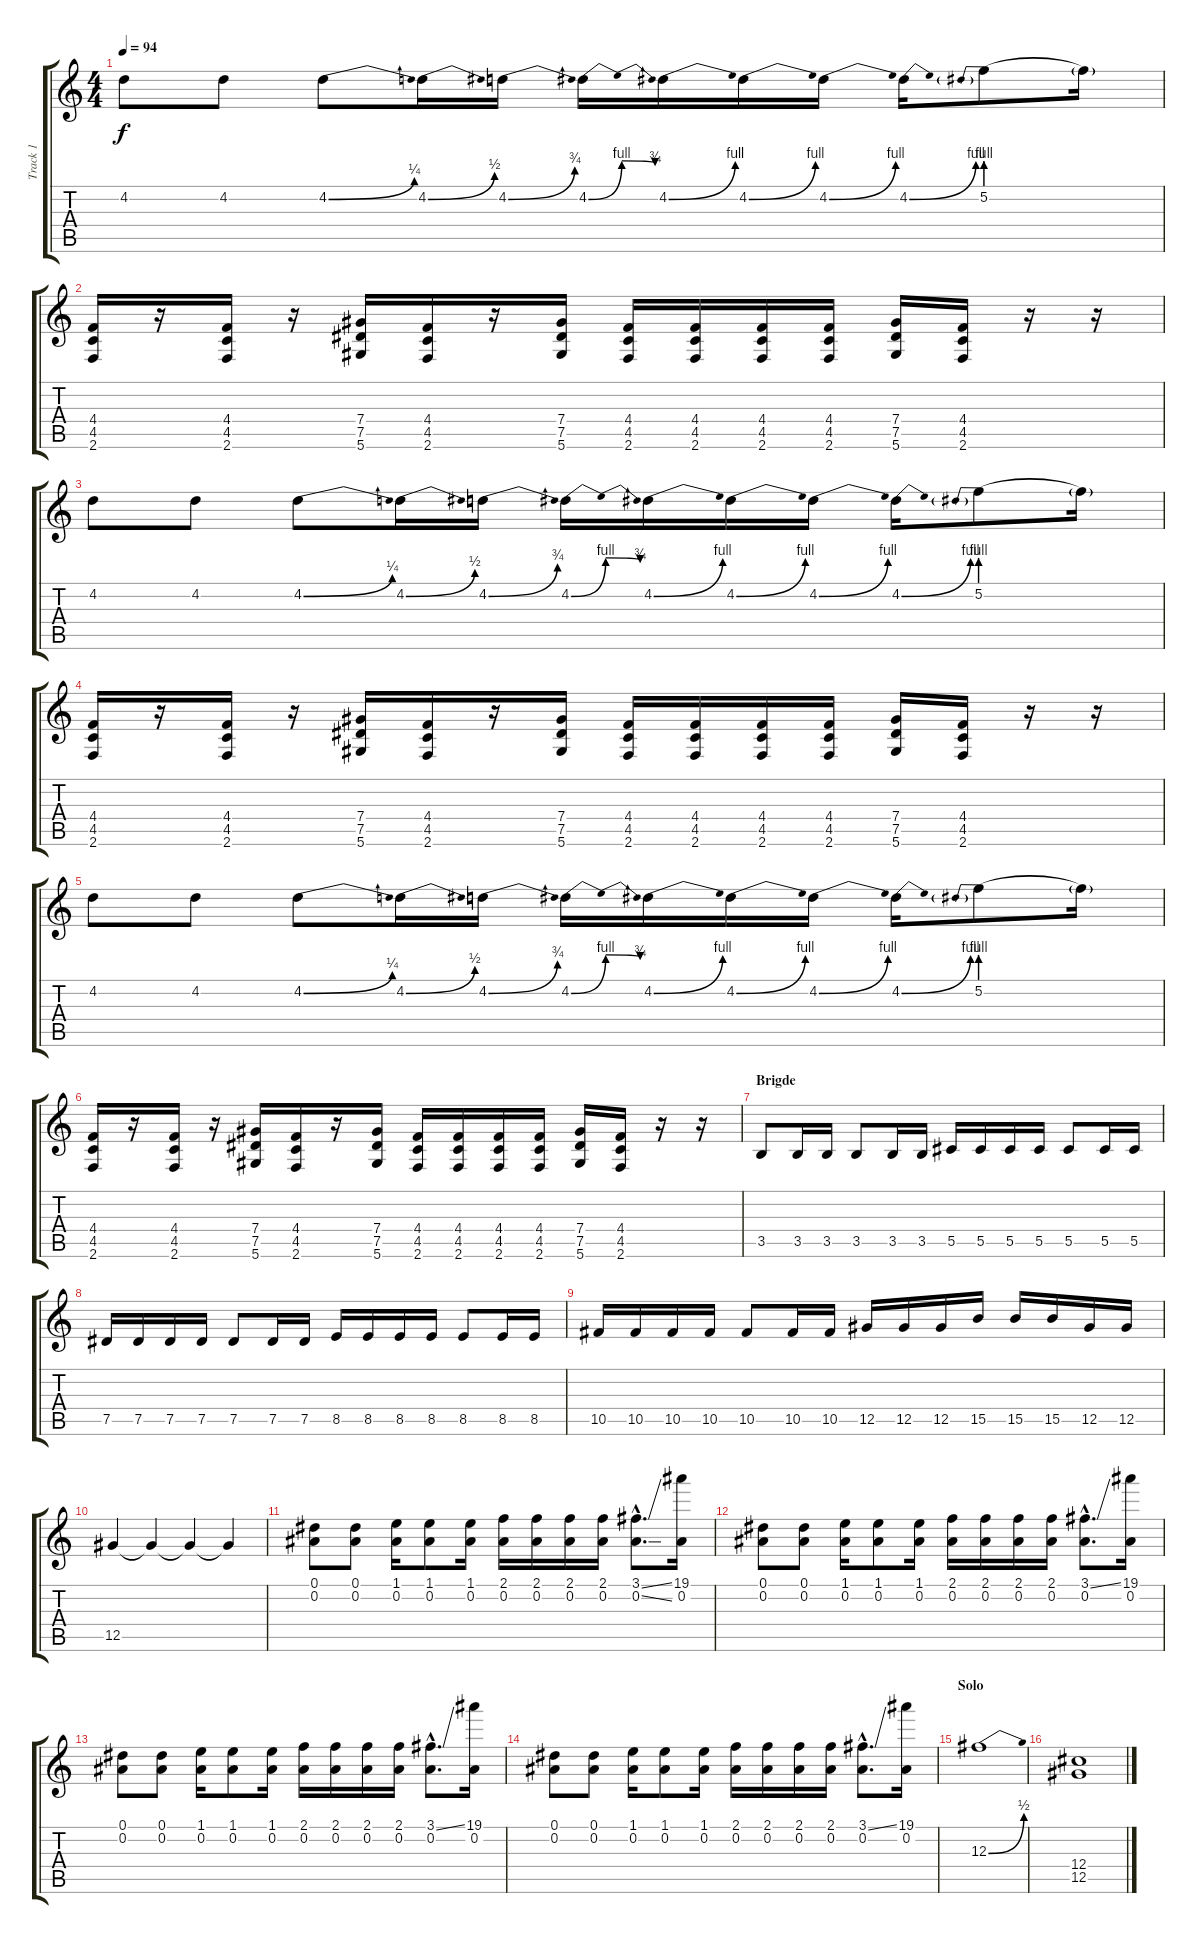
\track ("Track 1" "Track 1") {instrument overdrivenguitar}
\staff {score tabs}
\tuning (Eb4 Bb3 Gb3 Db3 Ab2 Eb2) {hide}
\ts (4 4)
\tempo 94
\clef g2
\ks c
4.2.8{dy f} 4.2.8 4.2{be (bend 0 0 60 1)}.8 4.2{be (bend 0 0 60 2)}.16 4.2{be (bend 0 0 60 3)}.16 4.2{be (bendrelease 0 0 30 4 30 4 60 3)}.16 4.2{be (bend 0 0 60 4)}.16 4.2{be (bend 0 0 60 4)}.16 4.2{be (bend 0 0 60 4)}.16 4.2{be (bend 0 0 60 4)}.16 5.2{be (prebend 0 4 60 4)}.8 5.2{t}.16 |
(4.4 4.5 2.6).16 r.16 (4.4 4.5 2.6).16 r.16 (7.4 7.5 5.6).16 (4.4 4.5 2.6).16 r.16 (7.4 7.5 5.6).16 (4.4 4.5 2.6).16 (4.4 4.5 2.6).16 (4.4 4.5 2.6).16 (4.4 4.5 2.6).16 (7.4 7.5 5.6).16 (4.4 4.5 2.6).16 r.16 r.16 |
4.2.8 4.2.8 4.2{be (bend 0 0 60 1)}.8 4.2{be (bend 0 0 60 2)}.16 4.2{be (bend 0 0 60 3)}.16 4.2{be (bendrelease 0 0 30 4 30 4 60 3)}.16 4.2{be (bend 0 0 60 4)}.16 4.2{be (bend 0 0 60 4)}.16 4.2{be (bend 0 0 60 4)}.16 4.2{be (bend 0 0 60 4)}.16 5.2{be (prebend 0 4 60 4)}.8 5.2{t}.16 |
(4.4 4.5 2.6).16 r.16 (4.4 4.5 2.6).16 r.16 (7.4 7.5 5.6).16 (4.4 4.5 2.6).16 r.16 (7.4 7.5 5.6).16 (4.4 4.5 2.6).16 (4.4 4.5 2.6).16 (4.4 4.5 2.6).16 (4.4 4.5 2.6).16 (7.4 7.5 5.6).16 (4.4 4.5 2.6).16 r.16 r.16 |
4.2.8 4.2.8 4.2{be (bend 0 0 60 1)}.8 4.2{be (bend 0 0 60 2)}.16 4.2{be (bend 0 0 60 3)}.16 4.2{be (bendrelease 0 0 30 4 30 4 60 3)}.16 4.2{be (bend 0 0 60 4)}.16 4.2{be (bend 0 0 60 4)}.16 4.2{be (bend 0 0 60 4)}.16 4.2{be (bend 0 0 60 4)}.16 5.2{be (prebend 0 4 60 4)}.8 5.2{t}.16 |
(4.4 4.5 2.6).16 r.16 (4.4 4.5 2.6).16 r.16 (7.4 7.5 5.6).16 (4.4 4.5 2.6).16 r.16 (7.4 7.5 5.6).16 (4.4 4.5 2.6).16 (4.4 4.5 2.6).16 (4.4 4.5 2.6).16 (4.4 4.5 2.6).16 (7.4 7.5 5.6).16 (4.4 4.5 2.6).16 r.16 r.16 |
\section ("" "Brigde")
3.5.8 3.5.16 3.5.16 3.5.8 3.5.16 3.5.16 5.5.16 5.5.16 5.5.16 5.5.16 5.5.8 5.5.16 5.5.16 |
7.5.16 7.5.16 7.5.16 7.5.16 7.5.8 7.5.16 7.5.16 8.5.16 8.5.16 8.5.16 8.5.16 8.5.8 8.5.16 8.5.16 |
10.5.16 10.5.16 10.5.16 10.5.16 10.5.8 10.5.16 10.5.16 12.5.16 12.5.16 12.5.16 15.5.16 15.5.16 15.5.16 12.5.16 12.5.16 |
12.5.4 12.5{t}.4 12.5{t}.4 12.5{t}.4 |
(0.1 0.2).8 (0.1 0.2).8 (1.1 0.2).16 (1.1 0.2).8 (1.1 0.2).16 (2.1 0.2).16 (2.1 0.2).16 (2.1 0.2).16 (2.1 0.2).16 (3.1{ss hac} 0.2{ss hac}).8{d} (19.1 0.2).16 |
(0.1 0.2).8 (0.1 0.2).8 (1.1 0.2).16 (1.1 0.2).8 (1.1 0.2).16 (2.1 0.2).16 (2.1 0.2).16 (2.1 0.2).16 (2.1 0.2).16 (3.1{ss hac} 0.2{hac}).8{d} (19.1 0.2).16 |
(0.1 0.2).8 (0.1 0.2).8 (1.1 0.2).16 (1.1 0.2).8 (1.1 0.2).16 (2.1 0.2).16 (2.1 0.2).16 (2.1 0.2).16 (2.1 0.2).16 (3.1{ss hac} 0.2{hac}).8{d} (19.1 0.2).16 |
(0.1 0.2).8 (0.1 0.2).8 (1.1 0.2).16 (1.1 0.2).8 (1.1 0.2).16 (2.1 0.2).16 (2.1 0.2).16 (2.1 0.2).16 (2.1 0.2).16 (3.1{ss hac} 0.2{hac}).8{d} (19.1 0.2).16 |
\section ("" "Solo")
12.3{be (bend 0 0 60 2)}.1 |
(12.4 12.5).1
